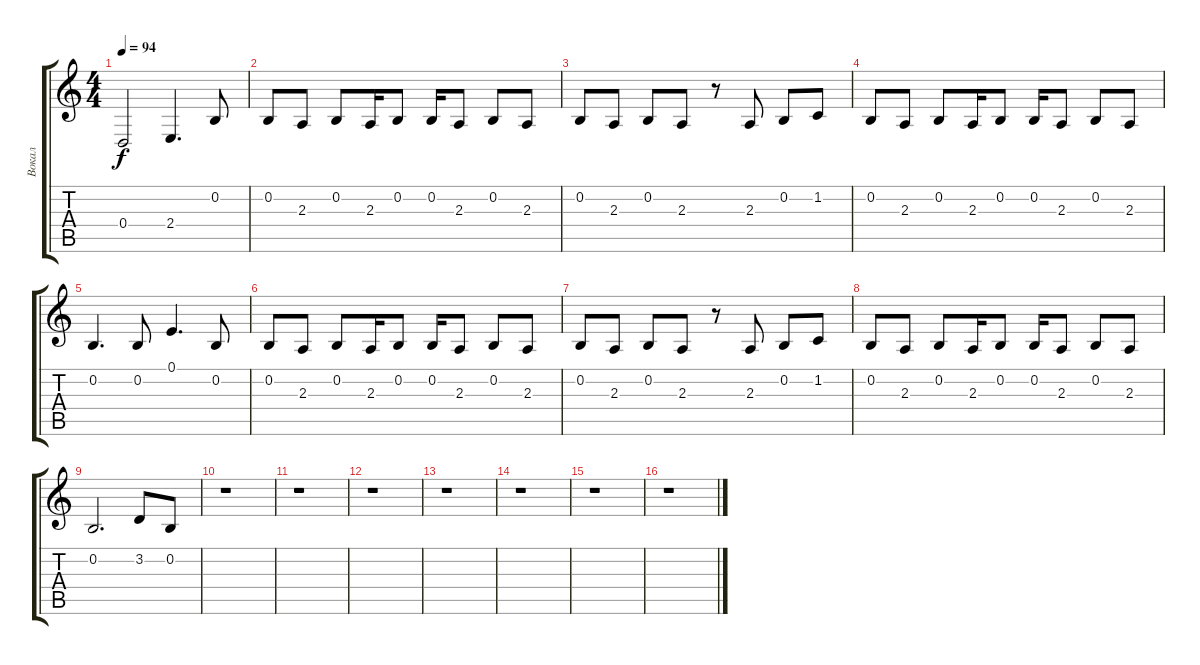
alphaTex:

\track ("Вокал" "Вокал") {instrument lead1square}
\staff {score tabs}
\tuning (E4 B3 G3 D3 A2 E2) {hide}
\ts (4 4)
\tempo 94
\clef g2
\ks c
0.4.2{dy f} 2.4.4{d} 0.2.8 |
0.2.8 2.3.8 0.2.8 2.3.16 0.2.8 0.2.16 2.3.8 0.2.8 2.3.8 |
0.2.8 2.3.8 0.2.8 2.3.8 r.8 2.3.8 0.2.8 1.2.8 |
0.2.8 2.3.8 0.2.8 2.3.16 0.2.8 0.2.16 2.3.8 0.2.8 2.3.8 |
0.2.4{d} 0.2.8 0.1.4{d} 0.2.8 |
0.2.8 2.3.8 0.2.8 2.3.16 0.2.8 0.2.16 2.3.8 0.2.8 2.3.8 |
0.2.8 2.3.8 0.2.8 2.3.8 r.8 2.3.8 0.2.8 1.2.8 |
0.2.8 2.3.8 0.2.8 2.3.16 0.2.8 0.2.16 2.3.8 0.2.8 2.3.8 |
0.2.2{d} 3.2.8 0.2.8 |
r.1 |
r.1 |
r.1 |
r.1 |
r.1 |
r.1 |
r.1
